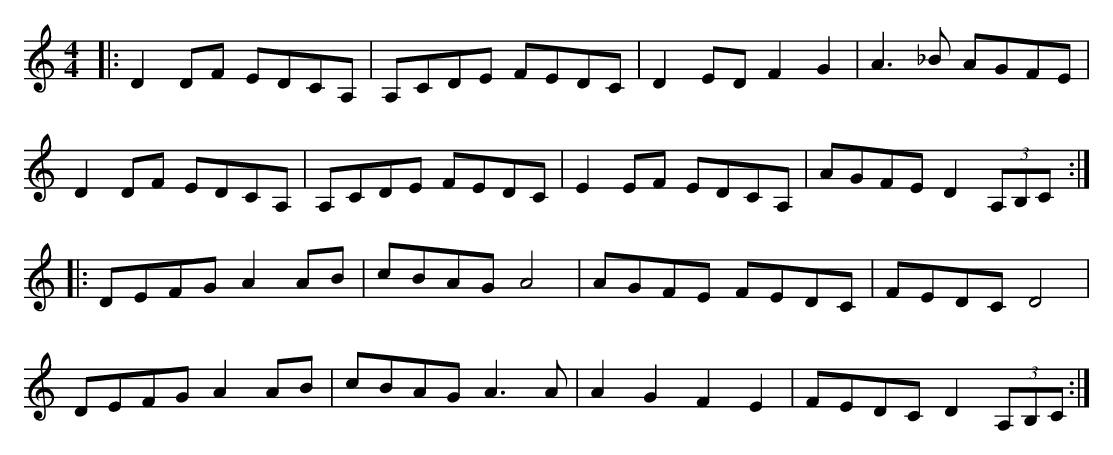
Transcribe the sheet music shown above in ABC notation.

X:1
M:4/4
K:Ddor
|:D2DF EDCA,|A,CDE FEDC|D2ED F2G2|A3_B AGFE|
D2DF EDCA,|A,CDE FEDC|E2EF EDCA,|AGFE D2 (3A,B,C:|
|:DEFG A2AB|cBAG A4|AGFE FEDC|FEDC D4|
DEFG A2AB|cBAG A3A|A2G2 F2E2|FEDC D2 (3A,B,C:|
